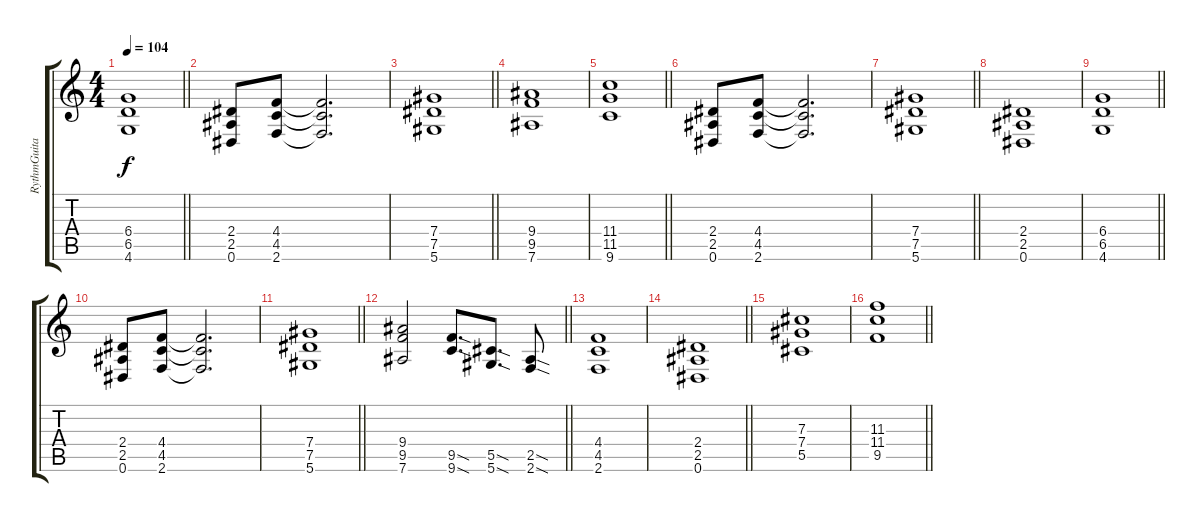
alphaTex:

\track ("RythmGuitar" "RythmGuita") {instrument distortionguitar}
\staff {score tabs}
\tuning (Eb4 Bb3 Gb3 Db3 Ab2 Eb2) {hide}
\ts (4 4)
\tempo 104
\clef g2
\barLineRight lightlight
\ks c
(6.4 6.5 4.6).1{dy f} |
(2.4 2.5 0.6).8 (4.4 4.5 2.6).8 (4.4{t} 4.5{t} 2.6{t}).2{d} |
\barLineRight lightlight
(7.4 7.5 5.6).1 |
(9.4 9.5 7.6).1 |
\barLineRight lightlight
(11.4 11.5 9.6).1 |
(2.4 2.5 0.6).8 (4.4 4.5 2.6).8 (4.4{t} 4.5{t} 2.6{t}).2{d} |
\barLineRight lightlight
(7.4 7.5 5.6).1 |
(2.4 2.5 0.6).1 |
\barLineRight lightlight
(6.4 6.5 4.6).1 |
(2.4 2.5 0.6).8 (4.4 4.5 2.6).8 (4.4{t} 4.5{t} 2.6{t}).2{d} |
\barLineRight lightlight
(7.4 7.5 5.6).1 |
\barLineRight lightlight
(9.4 9.5 7.6).2 (9.5{sod} 9.6{sod}).8{d} (5.5{sod} 5.6{sod}).8{d} (2.5{sod} 2.6{sod}).8 |
\section ("" "")
(4.4 4.5 2.6).1{volume 12} |
\barLineRight lightlight
(2.4 2.5 0.6).1 |
(7.3 7.4 5.5).1 |
\barLineRight lightlight
(11.3 11.4 9.5).1
